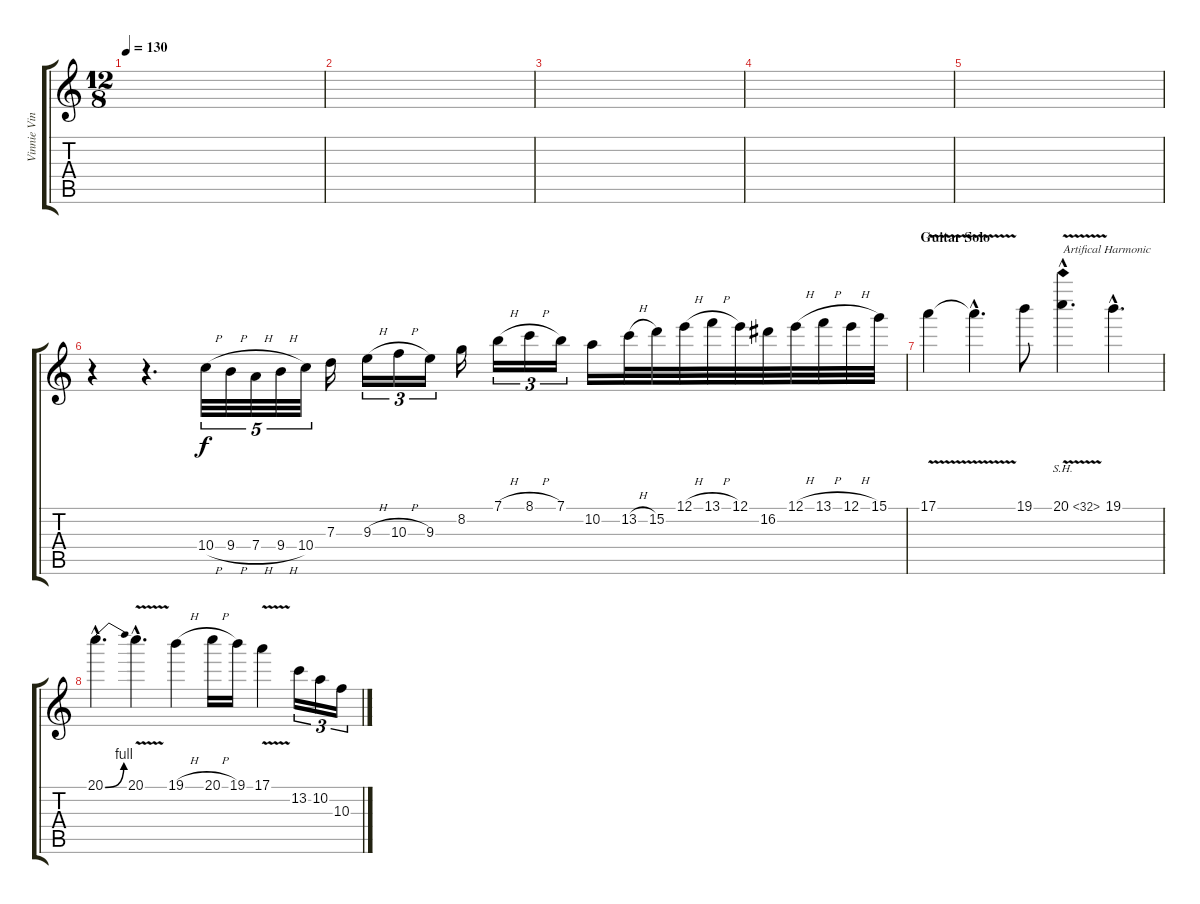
\track ("Vinnie Vincent - lead guitar" "Vinnie Vin") {instrument distortionguitar}
\staff {score tabs}
\tuning (E4 B3 G3 D3 A2 E2) {hide}
\ts (12 8)
\tempo 130
\clef g2
\ks c
|
|
|
|
|
r.4 r.4{d} 10.4{h}.32{tu (5 4) volume 16 balance 8 instrument overdrivenguitar} 9.4{h}.32{tu (5 4)} 7.4{h}.32{tu (5 4)} 9.4{h}.32{tu (5 4)} 10.4.32{tu (5 4)} 7.3.16 9.3{h}.16{tu (3 2)} 10.3{h}.16{tu (3 2)} 9.3.16{tu (3 2)} 8.2.16 7.1{h}.16{tu (3 2)} 8.1{h}.16{tu (3 2)} 7.1.16{tu (3 2)} 10.2.16 13.2{h}.32 15.2.32 12.1{h}.32 13.1{h}.32 12.1.32 16.2.32 12.1{h}.32 13.1{h}.32 12.1{h}.32 15.1.32 |
\section ("" "Guitar Solo")
17.1{v}.4 17.1{hac t}.4{d} 19.1.8 20.1{sh 12 v hac}.4{d txt "Artifical Harmonic"} 19.1{hac}.4{d} |
20.1{be (bend 0 0 60 4) hac}.4{d} 20.1{v hac}.4{d} 19.1{h}.4 20.1{h}.16 19.1.16 17.1{v}.4 13.2.16{tu (3 2)} 10.2.16{tu (3 2)} 10.3.16{tu (3 2)}
